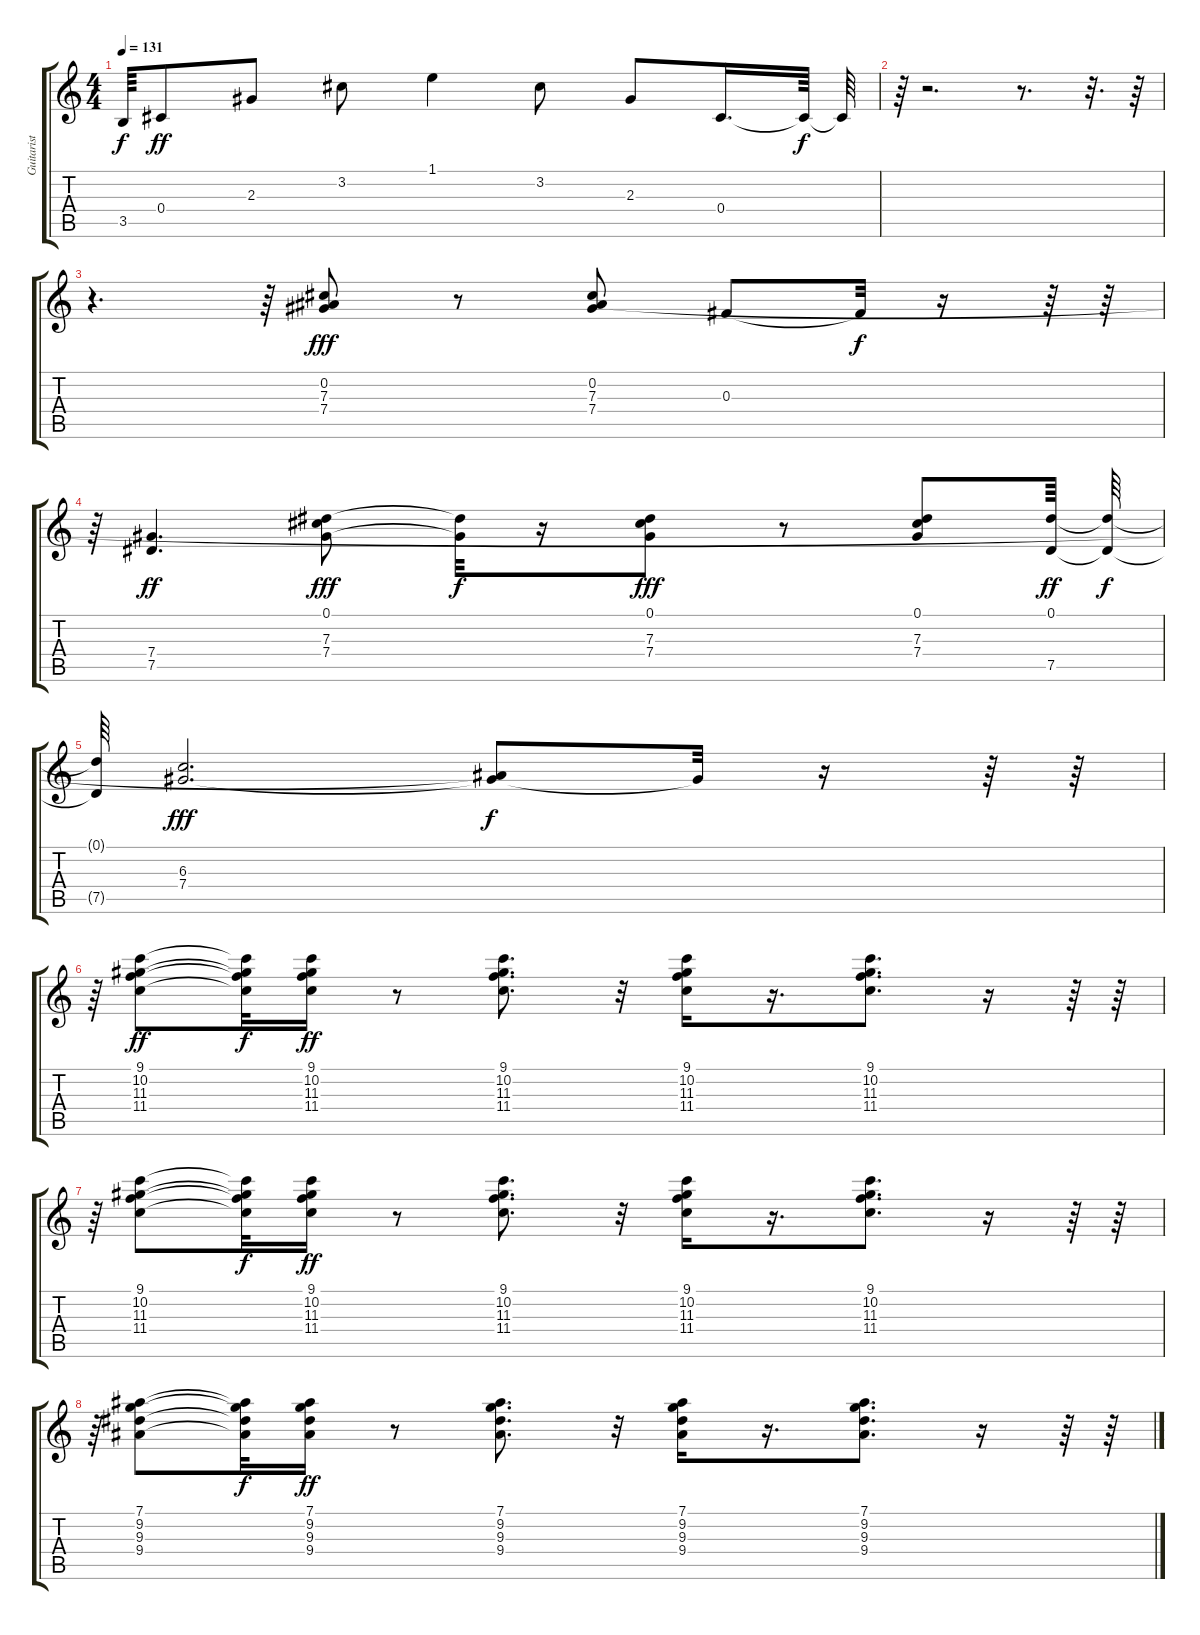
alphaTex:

\track ("Guitarist 3" "Guitarist ") {instrument acousticguitarsteel}
\staff {score tabs}
\tuning (Eb4 Bb3 Gb3 Db3 Ab2 Eb2) {hide}
\ts (4 4)
\tempo 131
\clef g2
\ks c
3.5{t}.64{dy f} 0.4.8{dy ff} 2.3.8 3.2.8 1.1.4 3.2.8 2.3.8 0.4.16{d} 0.4{t}.64{dy f} 0.4{t}.64 |
r.64 r.2{d} r.8{d} r.32{d} r.64 |
r.4{d} r.64 (0.2 7.3 7.4).8{dy fff} r.8 (0.2 7.3 7.4).8 0.3.8 0.3{t}.32{dy f} r.16 r.64 r.64 |
r.64 (7.4 7.5).4{d dy ff} (0.1 7.3 7.4).8{dy fff} (0.1{t} 7.4{t}).32{dy f} r.16 (0.1 7.3 7.4).8{dy fff} r.8 (0.1 7.3 7.4).8 (0.1 7.5).64{dy ff} (0.1{t} 7.5{t}).64{dy f} |
(0.1{t} 7.5{t}).64 (6.3 7.4).2{d dy fff} (0.2{t} 7.4{t}).8{dy f} 7.4{t}.32 r.16 r.64 r.64 |
r.64 (9.1 10.2 11.3 11.4).8{dy ff} (9.1{t} 10.2{t} 11.3{t} 11.4{t}).32{dy f} (9.1 10.2 11.3 11.4).16{dy ff} r.8 (9.1 10.2 11.3 11.4).8{d} r.32 (9.1 10.2 11.3 11.4).16 r.16{d} (9.1 10.2 11.3 11.4).8{d} r.16 r.64 r.64 |
r.64 (9.1 10.2 11.3 11.4).8 (9.1{t} 10.2{t} 11.3{t} 11.4{t}).32{dy f} (9.1 10.2 11.3 11.4).16{dy ff} r.8 (9.1 10.2 11.3 11.4).8{d} r.32 (9.1 10.2 11.3 11.4).16 r.16{d} (9.1 10.2 11.3 11.4).8{d} r.16 r.64 r.64 |
r.64 (7.1 9.2 9.3 9.4).8 (7.1{t} 9.2{t} 9.3{t} 9.4{t}).32{dy f} (7.1 9.2 9.3 9.4).16{dy ff} r.8 (7.1 9.2 9.3 9.4).8{d} r.32 (7.1 9.2 9.3 9.4).16 r.16{d} (7.1 9.2 9.3 9.4).8{d} r.16 r.64 r.64
